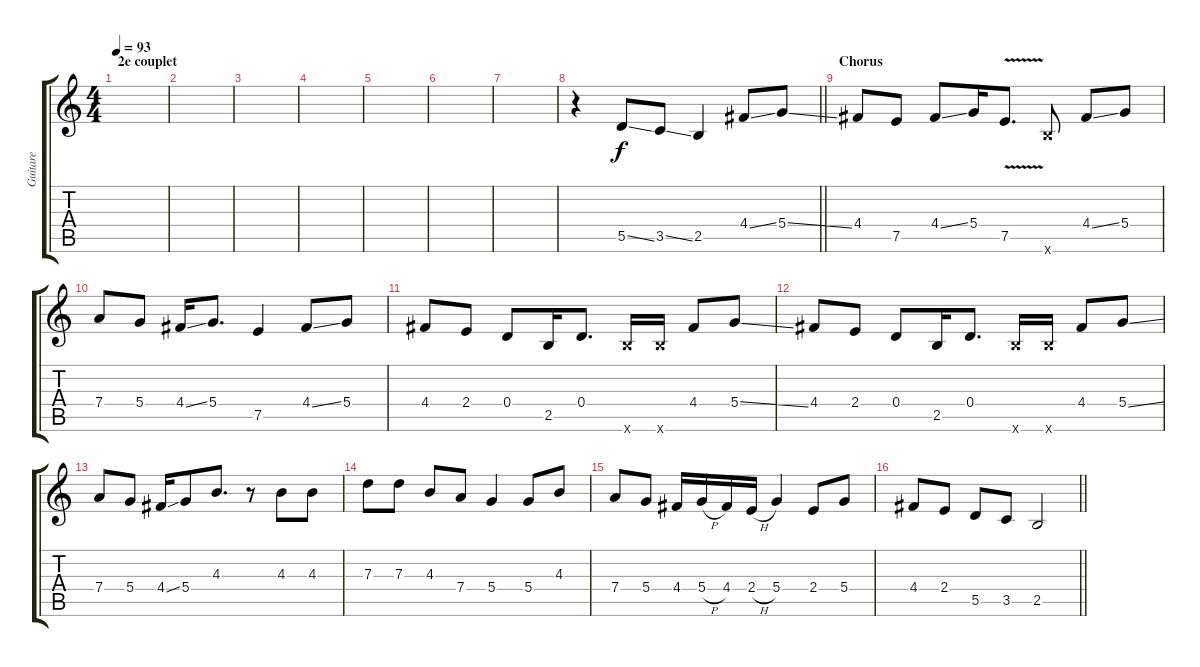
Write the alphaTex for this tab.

\track ("Guitare" "Guitare") {instrument overdrivenguitar}
\staff {score tabs}
\tuning (E4 B3 G3 D3 A2 E2) {hide}
\ts (4 4)
\section ("" "2e couplet")
\tempo 93
\clef g2
\ks c
|
|
|
|
|
|
|
\barLineRight lightlight
r.4 5.5{ss}.8 3.5{ss}.8 2.5.4 4.4{ss}.8 5.4{ss}.8 |
\section ("" "Chorus")
4.4.8 7.5.8 4.4{ss}.8 5.4.16 7.5{v}.8{d} 7.6{x}.8 4.4{ss}.8 5.4.8 |
7.4.8 5.4.8 4.4{ss}.16 5.4.8{d} 7.5.4 4.4{ss}.8 5.4.8 |
4.4.8 2.4.8 0.4.8 2.5.16 0.4.8{d} 7.6{x}.16 7.6{x}.16 4.4.8 5.4{ss}.8 |
4.4.8 2.4.8 0.4.8 2.5.16 0.4.8{d} 7.6{x}.16 7.6{x}.16 4.4.8 5.4{ss}.8 |
7.4.8 5.4.8 4.4{ss}.16 5.4.8 4.3.8{d} r.8 4.3.8 4.3.8 |
7.3.8 7.3.8 4.3.8 7.4.8 5.4.4 5.4.8 4.3.8 |
7.4.8 5.4.8 4.4.16 5.4{h}.16 4.4.16 2.4{h}.16 5.4.4 2.4.8 5.4.8 |
\barLineRight lightlight
4.4.8 2.4.8 5.5.8 3.5.8 2.5.2
